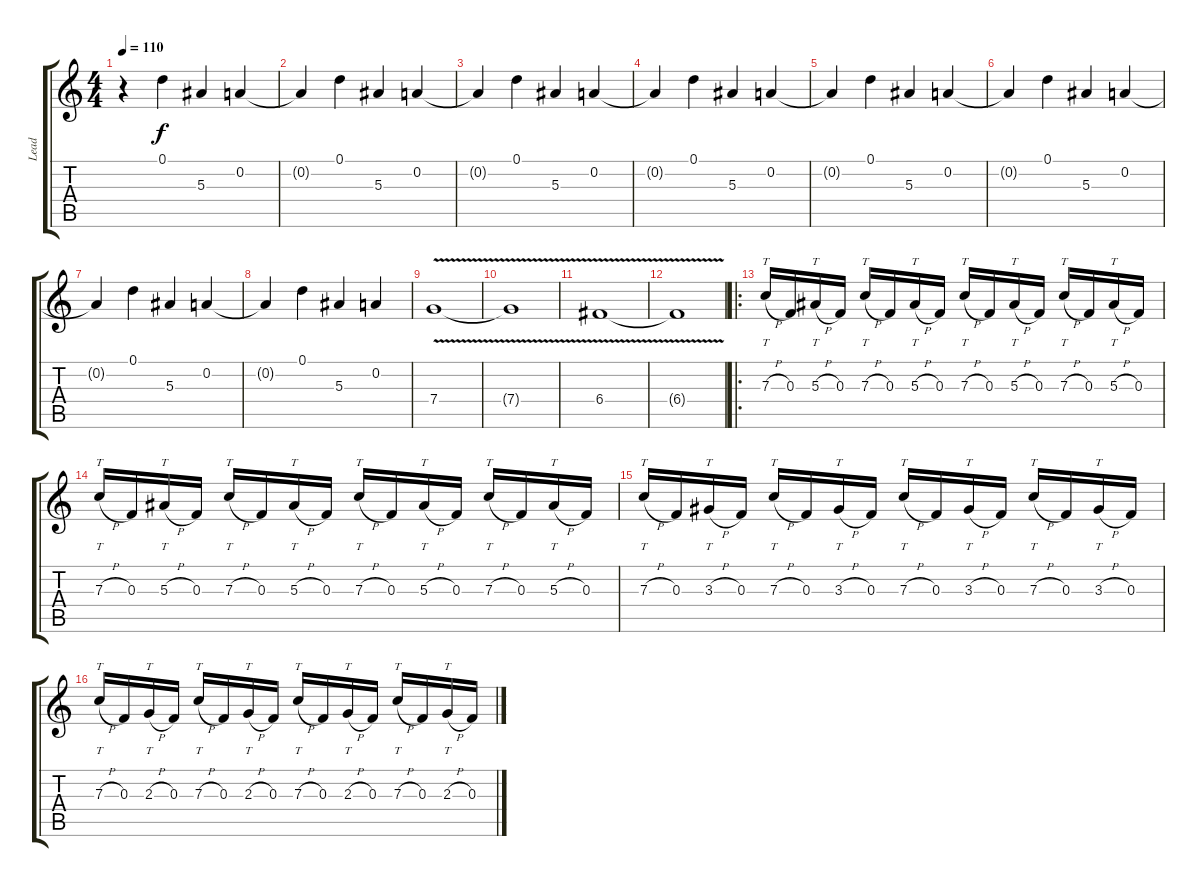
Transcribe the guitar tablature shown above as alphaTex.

\track ("Lead" "Lead") {instrument overdrivenguitar}
\staff {score tabs}
\tuning (D4 A3 F3 C3 G2 D2) {hide}
\ts (4 4)
\tempo 110
\clef g2
\ks c
r.4{dy f instrument electricguitarclean} 0.1.4 5.3.4 0.2.4 |
0.2{t}.4 0.1.4 5.3.4 0.2.4 |
0.2{t}.4 0.1.4 5.3.4 0.2.4 |
0.2{t}.4 0.1.4 5.3.4 0.2.4 |
0.2{t}.4 0.1.4 5.3.4 0.2.4 |
0.2{t}.4 0.1.4 5.3.4 0.2.4 |
0.2{t}.4 0.1.4 5.3.4 0.2.4 |
0.2{t}.4 0.1.4 5.3.4 0.2.4 |
7.4{v}.1{instrument overdrivenguitar} |
7.4{t}.1 |
6.4{v}.1 |
6.4{t}.1 |
\ro
7.3{h}.16{tt volume 8} 0.3.16 5.3{h}.16{tt} 0.3.16 7.3{h}.16{tt} 0.3.16 5.3{h}.16{tt} 0.3.16 7.3{h}.16{tt} 0.3.16 5.3{h}.16{tt} 0.3.16 7.3{h}.16{tt} 0.3.16 5.3{h}.16{tt} 0.3.16 |
7.3{h}.16{tt} 0.3.16 5.3{h}.16{tt} 0.3.16 7.3{h}.16{tt} 0.3.16 5.3{h}.16{tt} 0.3.16 7.3{h}.16{tt} 0.3.16 5.3{h}.16{tt} 0.3.16 7.3{h}.16{tt} 0.3.16 5.3{h}.16{tt} 0.3.16 |
7.3{h}.16{tt} 0.3.16 3.3{h}.16{tt} 0.3.16 7.3{h}.16{tt} 0.3.16 3.3{h}.16{tt} 0.3.16 7.3{h}.16{tt} 0.3.16 3.3{h}.16{tt} 0.3.16 7.3{h}.16{tt} 0.3.16 3.3{h}.16{tt} 0.3.16 |
7.3{h}.16{tt} 0.3.16 2.3{h}.16{tt} 0.3.16 7.3{h}.16{tt} 0.3.16 2.3{h}.16{tt} 0.3.16 7.3{h}.16{tt} 0.3.16 2.3{h}.16{tt} 0.3.16 7.3{h}.16{tt} 0.3.16 2.3{h}.16{tt} 0.3.16
